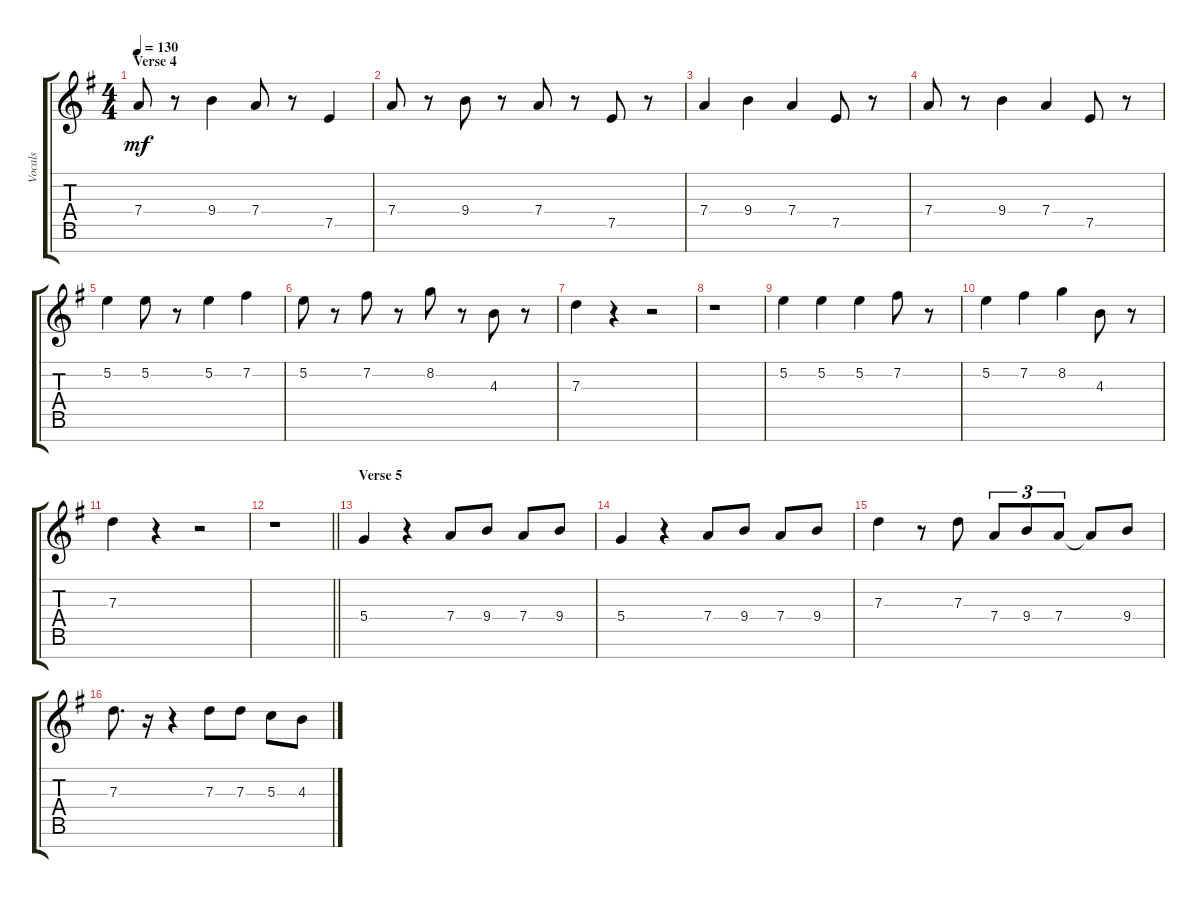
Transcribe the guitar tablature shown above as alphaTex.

\track ("Vocals" "Vocals") {instrument flute}
\staff {score tabs}
\tuning (E5 B4 G4 D4 A3 E3 B2) {hide}
\ts (4 4)
\section ("" "Verse 4")
\tempo 130
\clef g2
\ks g
7.4.8{dy mf} r.8 9.4.4 7.4.8 r.8 7.5.4 |
7.4.8 r.8 9.4.8 r.8 7.4.8 r.8 7.5.8 r.8 |
7.4.4 9.4.4 7.4.4 7.5.8 r.8 |
7.4.8 r.8 9.4.4 7.4.4 7.5.8 r.8 |
5.2.4 5.2.8 r.8 5.2.4 7.2.4 |
5.2.8 r.8 7.2.8 r.8 8.2.8 r.8 4.3.8 r.8 |
7.3.4 r.4 r.2 |
r.1 |
5.2.4 5.2.4 5.2.4 7.2.8 r.8 |
5.2.4 7.2.4 8.2.4 4.3.8 r.8 |
7.3.4 r.4 r.2 |
\barLineRight lightlight
r.1 |
\section ("" "Verse 5")
5.4.4 r.4 7.4.8 9.4.8 7.4.8 9.4.8 |
5.4.4 r.4 7.4.8 9.4.8 7.4.8 9.4.8 |
7.3.4 r.8 7.3.8 7.4.8{tu (3 2)} 9.4.8{tu (3 2)} 7.4.8{tu (3 2)} 7.4{t}.8 9.4.8 |
7.3.8{d} r.16 r.4 7.3.8 7.3.8 5.3.8 4.3.8
